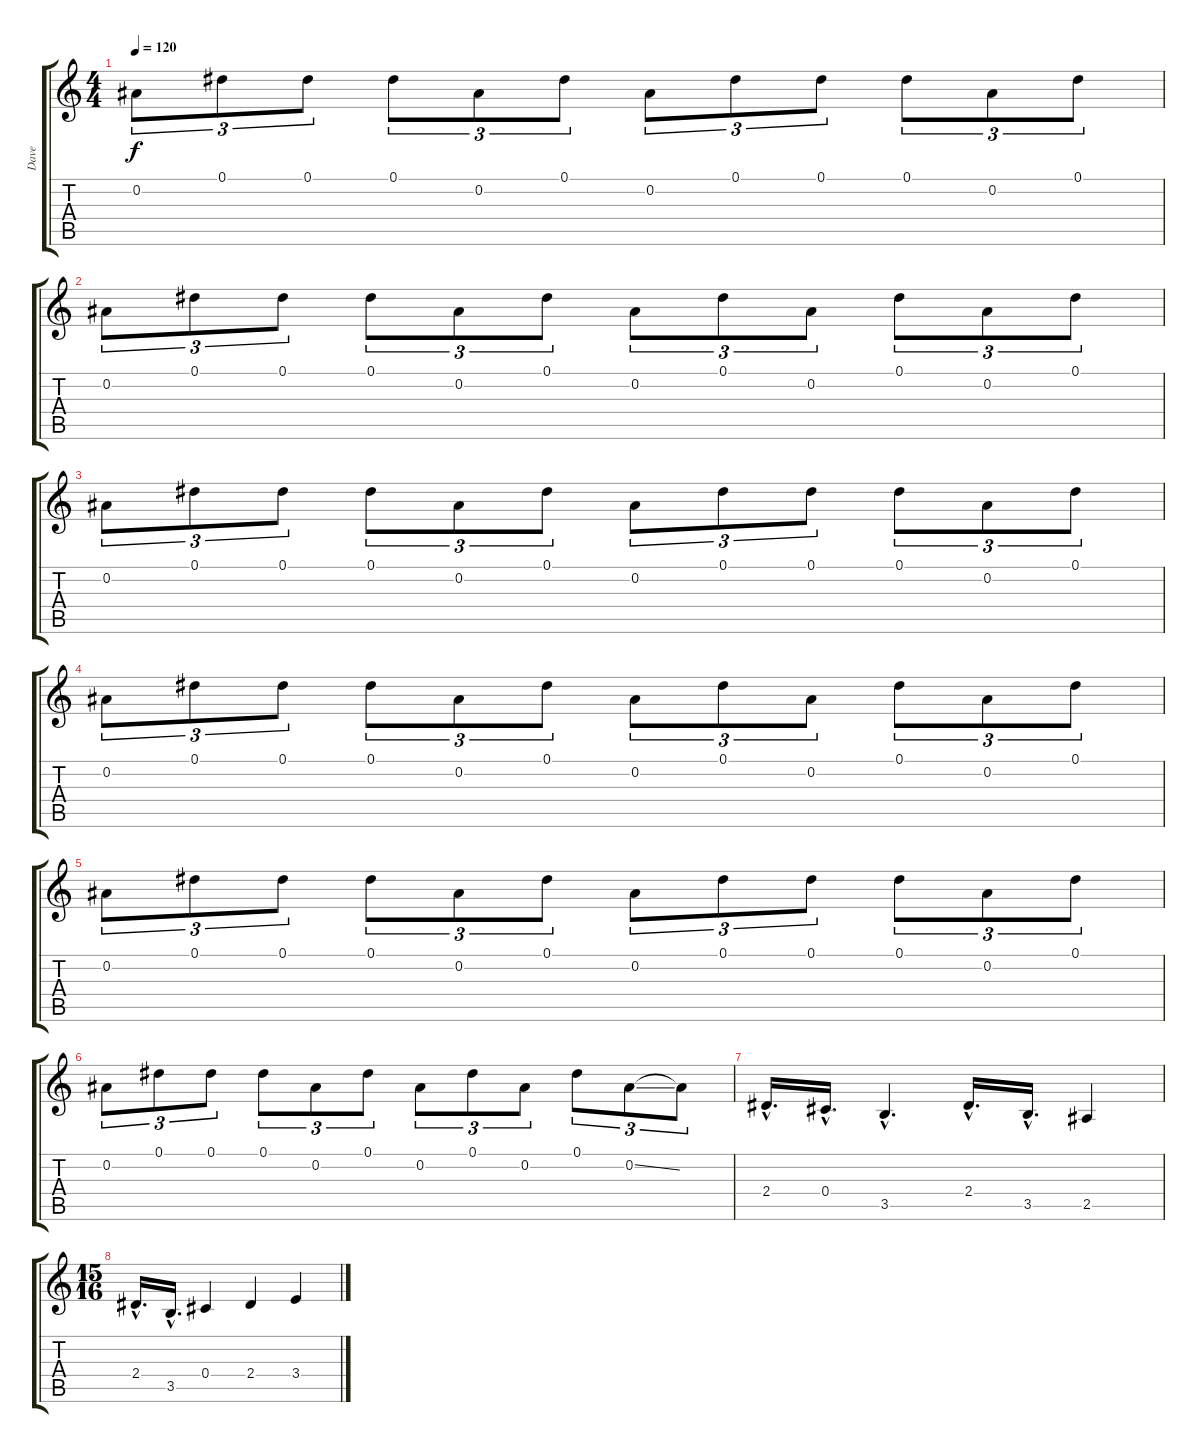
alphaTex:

\track ("Dave" "Dave") {instrument distortionguitar}
\staff {score tabs}
\tuning (Eb4 Bb3 Gb3 Db3 Ab2 Eb2) {hide}
\ts (4 4)
\tempo 120
\clef g2
\ks c
0.2.8{tu (3 2) dy f} 0.1.8{tu (3 2)} 0.1.8{tu (3 2)} 0.1.8{tu (3 2)} 0.2.8{tu (3 2)} 0.1.8{tu (3 2)} 0.2.8{tu (3 2)} 0.1.8{tu (3 2)} 0.1.8{tu (3 2)} 0.1.8{tu (3 2)} 0.2.8{tu (3 2)} 0.1.8{tu (3 2)} |
0.2.8{tu (3 2)} 0.1.8{tu (3 2)} 0.1.8{tu (3 2)} 0.1.8{tu (3 2)} 0.2.8{tu (3 2)} 0.1.8{tu (3 2)} 0.2.8{tu (3 2)} 0.1.8{tu (3 2)} 0.2.8{tu (3 2)} 0.1.8{tu (3 2)} 0.2.8{tu (3 2)} 0.1.8{tu (3 2)} |
0.2.8{tu (3 2)} 0.1.8{tu (3 2)} 0.1.8{tu (3 2)} 0.1.8{tu (3 2)} 0.2.8{tu (3 2)} 0.1.8{tu (3 2)} 0.2.8{tu (3 2)} 0.1.8{tu (3 2)} 0.1.8{tu (3 2)} 0.1.8{tu (3 2)} 0.2.8{tu (3 2)} 0.1.8{tu (3 2)} |
0.2.8{tu (3 2)} 0.1.8{tu (3 2)} 0.1.8{tu (3 2)} 0.1.8{tu (3 2)} 0.2.8{tu (3 2)} 0.1.8{tu (3 2)} 0.2.8{tu (3 2)} 0.1.8{tu (3 2)} 0.2.8{tu (3 2)} 0.1.8{tu (3 2)} 0.2.8{tu (3 2)} 0.1.8{tu (3 2)} |
0.2.8{tu (3 2)} 0.1.8{tu (3 2)} 0.1.8{tu (3 2)} 0.1.8{tu (3 2)} 0.2.8{tu (3 2)} 0.1.8{tu (3 2)} 0.2.8{tu (3 2)} 0.1.8{tu (3 2)} 0.1.8{tu (3 2)} 0.1.8{tu (3 2)} 0.2.8{tu (3 2)} 0.1.8{tu (3 2)} |
0.2.8{tu (3 2)} 0.1.8{tu (3 2)} 0.1.8{tu (3 2)} 0.1.8{tu (3 2)} 0.2.8{tu (3 2)} 0.1.8{tu (3 2)} 0.2.8{tu (3 2)} 0.1.8{tu (3 2)} 0.2.8{tu (3 2)} 0.1.8{tu (3 2)} 0.2{ss}.8{tu (3 2)} 0.2{t}.8{tu (3 2)} |
2.4{hac}.16{d} 0.4{hac}.16{d} 3.5{hac}.4{d} 2.4{hac}.16{d} 3.5{hac}.16{d} 2.5.4 |
\ts (15 16)
2.4{hac}.16{d} 3.5{hac}.16{d} 0.4.4 2.4.4 3.4.4
